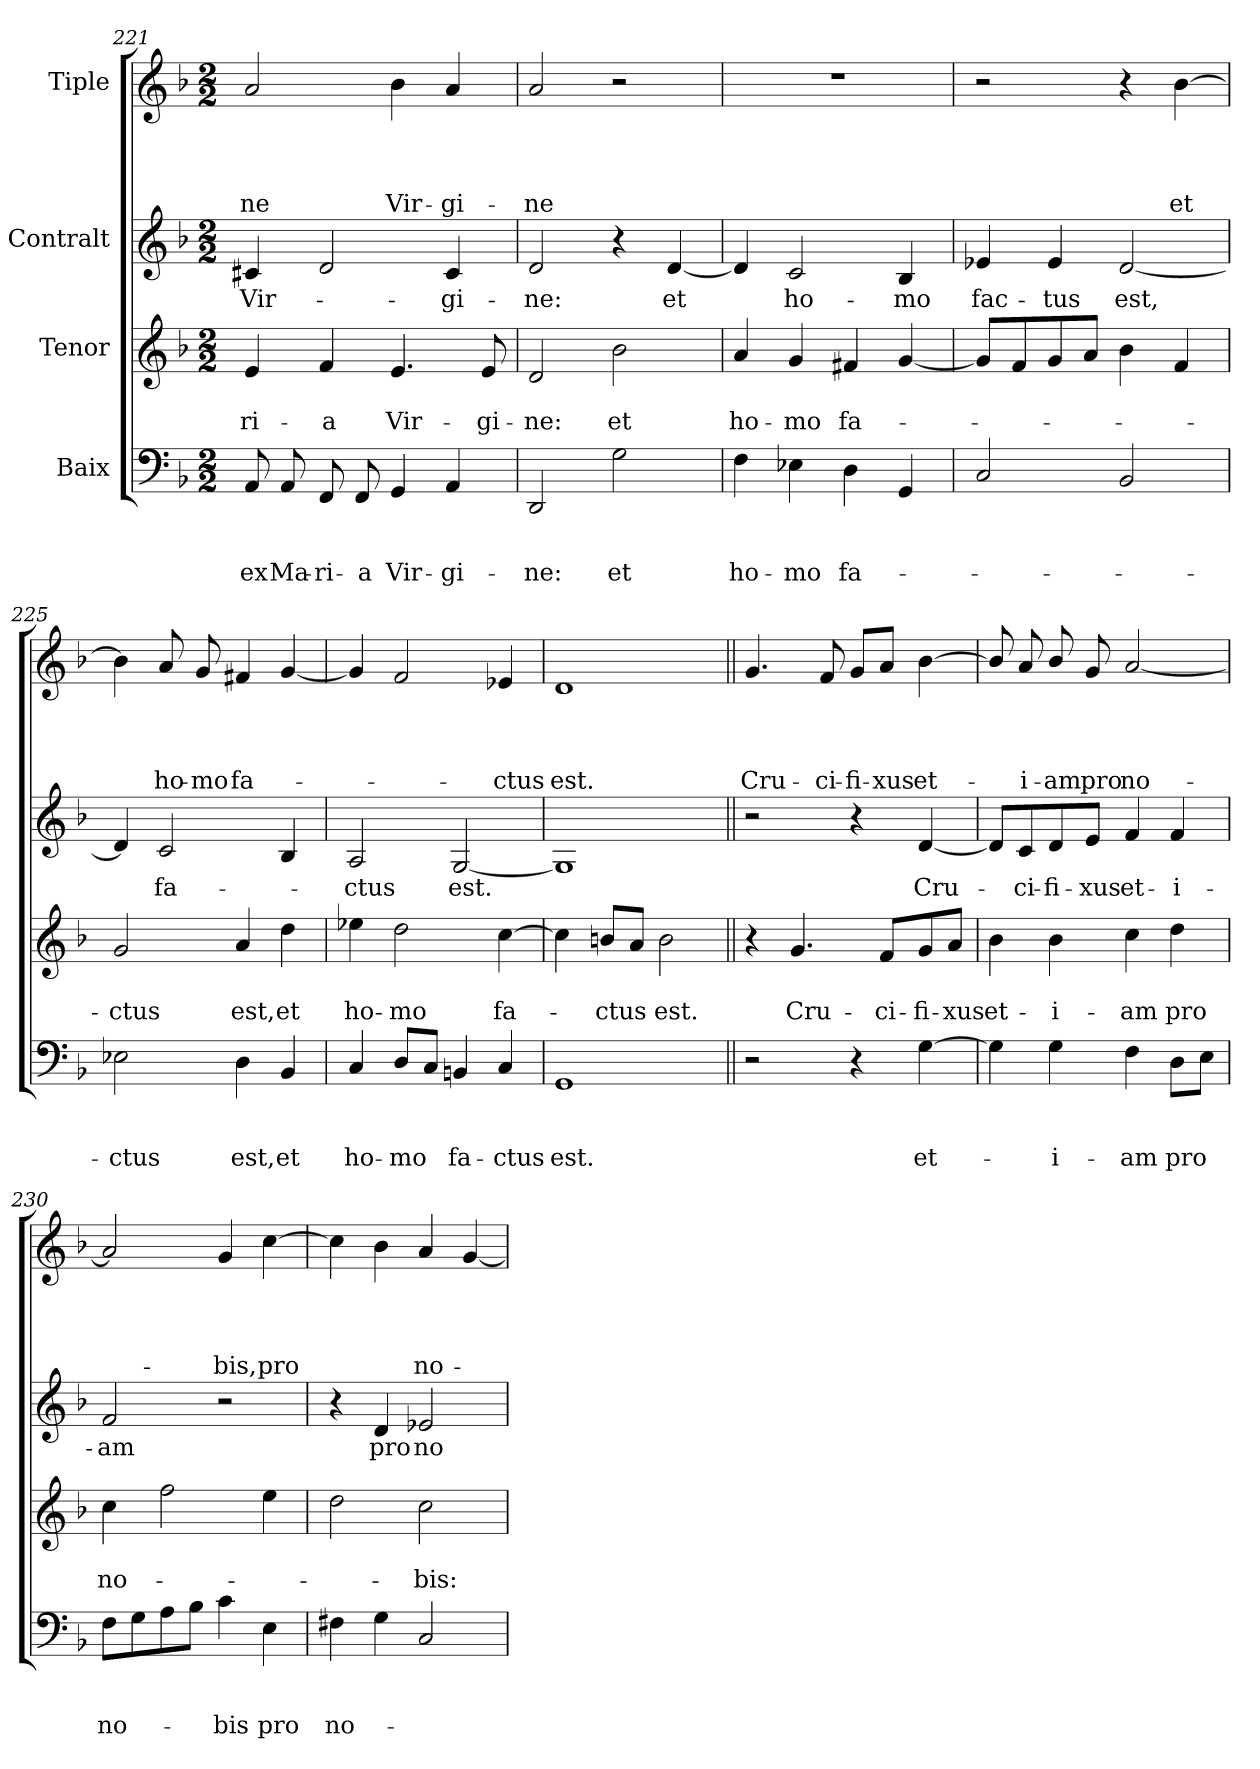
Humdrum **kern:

**kern	**text	**text	**text	**kern	**text	**text	**kern	**text	**kern	**text	**text	**text	**text
*part4	*part4	*part4	*part4	*part3	*part3	*part3	*part2	*part2	*part1	*part1	*part1	*part1	*part1
*staff4	*staff4	*staff4	*staff4	*staff3	*staff3	*staff3	*staff2	*staff2	*staff1	*staff1	*staff1	*staff1	*staff1
*I"Baix	*	*	*	*I"Tenor	*	*	*I"Contralt	*	*I"Tiple	*	*	*	*
*clefF4	*	*	*	*clefG2	*	*	*clefG2	*	*clefG2	*	*	*	*
*k[b-]	*	*	*	*k[b-]	*	*	*k[b-]	*	*k[b-]	*	*	*	*
*F:	*	*	*	*F:	*	*	*F:	*	*F:	*	*	*	*
*M2/2	*	*	*	*M2/2	*	*	*M2/2	*	*M2/2	*	*	*	*
=221	=221	=221	=221	=221	=221	=221	=221	=221	=221	=221	=221	=221	=221
!	!	!	!LO:LY:b	!	!	!LO:LY:b	!	!LO:LY:b	!	!	!	!	!LO:LY:b
8AA/	.	.	ex	4e/	.	-ri-	4c#X/	Vir-	2a/	.	.	.	-ne
!	!	!	!LO:LY:b	!	!	!	!	!	!	!	!	!	!
8AA/	.	.	Ma-	.	.	.	.	.	.	.	.	.	.
!	!	!	!LO:LY:b	!	!	!LO:LY:b	!	!	!	!	!	!	!
8FF/	.	.	-ri-	4f/	.	-a	2d/	.	.	.	.	.	.
!	!	!	!LO:LY:b	!	!	!	!	!	!	!	!	!	!
8FF/	.	.	-a	.	.	.	.	.	.	.	.	.	.
!	!	!	!LO:LY:b	!	!	!LO:LY:b	!	!	!	!	!	!	!LO:LY:b
4GG/	.	.	Vir-	4.e/	.	Vir-	.	.	4b-\	.	.	.	Vir-
!	!	!	!LO:LY:b	!	!	!	!	!LO:LY:b	!	!	!	!	!LO:LY:b
4AA/	.	.	-gi-	.	.	.	4c#/	-gi-	4a/	.	.	.	-gi-
!	!	!	!	!	!	!LO:LY:b	!	!	!	!	!	!	!
.	.	.	.	8e/	.	-gi-	.	.	.	.	.	.	.
=222	=222	=222	=222	=222	=222	=222	=222	=222	=222	=222	=222	=222	=222
!	!	!	!LO:LY:b	!	!	!LO:LY:b	!	!LO:LY:b	!	!	!	!	!LO:LY:b
2DD/	.	.	-ne:	2d/	.	-ne:	2d/	-ne:	2a/	.	.	.	-ne
!	!	!	!LO:LY:b	!	!	!LO:LY:b	!	!	!	!	!	!	!
2G\	.	.	et	2b-\	.	et	4r	.	2r	.	.	.	.
!	!	!	!	!	!	!	!	!LO:LY:b	!	!	!	!	!
.	.	.	.	.	.	.	[<4d/	et	.	.	.	.	.
=223	=223	=223	=223	=223	=223	=223	=223	=223	=223	=223	=223	=223	=223
!	!	!	!LO:LY:b	!	!	!LO:LY:b	!	!	!	!	!	!	!
4F\	.	.	ho-	4a/	.	ho-	4d/]	.	1r	.	.	.	.
!	!	!	!LO:LY:b	!	!	!LO:LY:b	!	!LO:LY:b	!	!	!	!	!
4E-X\	.	.	-mo	4g/	.	-mo	2c/	ho-	.	.	.	.	.
!	!	!	!LO:LY:b	!	!	!LO:LY:b	!	!	!	!	!	!	!
4D\	.	.	fa-	4f#X/	.	fa-	.	.	.	.	.	.	.
!	!	!	!	!	!	!	!	!LO:LY:b	!	!	!	!	!
4GG/	.	.	.	[<4g/	.	.	4B-/	-mo	.	.	.	.	.
!!LO:LB:g=z
=224	=224	=224	=224	=224	=224	=224	=224	=224	=224	=224	=224	=224	=224
!	!	!	!	!	!	!	!	!LO:LY:b	!	!	!	!	!
2C/	.	.	.	8g/L]	.	.	4e-X/	fac-	2r	.	.	.	.
.	.	.	.	8f/	.	.	.	.	.	.	.	.	.
!	!	!	!	!	!	!	!	!LO:LY:b	!	!	!	!	!
.	.	.	.	8g/	.	.	4e-/	-tus	.	.	.	.	.
.	.	.	.	8a/J	.	.	.	.	.	.	.	.	.
!	!	!	!	!	!	!	!	!LO:LY:b	!	!	!	!	!
2BB-/	.	.	.	4b-\	.	.	[<2d/	est,	4r	.	.	.	.
!	!	!	!	!	!	!	!	!	!	!	!	!	!LO:LY:b
.	.	.	.	4f/	.	.	.	.	[>4b-\	.	.	.	et
=225	=225	=225	=225	=225	=225	=225	=225	=225	=225	=225	=225	=225	=225
!	!	!	!LO:LY:b	!	!	!LO:LY:b	!	!	!	!	!	!	!
2E-X\	.	.	-ctus	2g/	.	-ctus	4d/]	.	4b-\]	.	.	.	.
!	!	!	!	!	!	!	!	!LO:LY:b	!	!	!	!	!LO:LY:b
.	.	.	.	.	.	.	2c/	fa-	8a/	.	.	.	ho-
!	!	!	!	!	!	!	!	!	!	!	!	!	!LO:LY:b
.	.	.	.	.	.	.	.	.	8g/	.	.	.	-mo
!	!	!	!LO:LY:b	!	!	!LO:LY:b	!	!	!	!	!	!	!LO:LY:b
4D\	.	.	est,	4a/	.	est,	.	.	4f#X/	.	.	.	fa-
!	!	!	!LO:LY:b	!	!	!LO:LY:b	!	!	!	!	!	!	!
4BB-/	.	.	et	4dd\	.	et	4B-/	.	[<4g/	.	.	.	.
=226	=226	=226	=226	=226	=226	=226	=226	=226	=226	=226	=226	=226	=226
!	!	!	!LO:LY:b	!	!	!LO:LY:b	!	!LO:LY:b	!	!	!	!	!
4C/	.	.	ho-	4ee-X\	.	ho-	2A/	-ctus	4g/]	.	.	.	.
!	!	!	!LO:LY:b	!	!	!LO:LY:b	!	!	!	!	!	!	!
8D/L	.	.	-mo	2dd\	.	-mo	.	.	2f/	.	.	.	.
8C/J	.	.	.	.	.	.	.	.	.	.	.	.	.
!	!	!	!LO:LY:b	!	!	!	!	!LO:LY:b	!	!	!	!	!
4BBn/	.	.	fa-	.	.	.	[<2G/	est.	.	.	.	.	.
!	!	!	!LO:LY:b	!	!	!LO:LY:b	!	!	!	!	!	!	!LO:LY:b
4C/	.	.	-ctus	[>4cc\	.	fa-	.	.	4e-X/	.	.	.	-ctus
=227	=227	=227	=227	=227	=227	=227	=227	=227	=227	=227	=227	=227	=227
!	!	!	!LO:LY:b	!	!	!	!	!	!	!	!	!	!LO:LY:b
1GG	.	.	est.	4cc\]	.	.	1G]	.	1d	.	.	.	est.
!	!	!	!	!	!	!LO:LY:b	!	!	!	!	!	!	!
.	.	.	.	8bn/L	.	-ctus	.	.	.	.	.	.	.
.	.	.	.	8a/J	.	.	.	.	.	.	.	.	.
!	!	!	!	!	!	!LO:LY:b	!	!	!	!	!	!	!
.	.	.	.	2b\	.	est.	.	.	.	.	.	.	.
=228||	=228||	=228||	=228||	=228||	=228||	=228||	=228||	=228||	=228||	=228||	=228||	=228||	=228||
!	!	!	!	!	!	!	!	!	!	!	!	!	!LO:LY:b
2r	.	.	.	4r	.	.	2r	.	4.g/	.	.	.	Cru-
!	!	!	!	!	!	!LO:LY:b	!	!	!	!	!	!	!
.	.	.	.	4.g/	.	Cru-	.	.	.	.	.	.	.
!	!	!	!	!	!	!	!	!	!	!	!	!	!LO:LY:b
.	.	.	.	.	.	.	.	.	8f/	.	.	.	-ci-
!	!	!	!	!	!	!	!	!	!	!	!	!	!LO:LY:b
4r	.	.	.	.	.	.	4r	.	8g/L	.	.	.	-fi-
!	!	!	!	!	!	!LO:LY:b	!	!	!	!	!	!	!LO:LY:b
.	.	.	.	8f/L	.	-ci-	.	.	8a/J	.	.	.	-xus
!	!	!	!LO:LY:b	!	!	!LO:LY:b	!	!LO:LY:b	!	!	!	!	!LO:LY:b
[>4G\	.	.	et-	8g/	.	-fi-	[<4d/	Cru-	[>4b-\	.	.	.	et-
!	!	!	!	!	!	!LO:LY:b	!	!	!	!	!	!	!
.	.	.	.	8a/J	.	-xus	.	.	.	.	.	.	.
=229	=229	=229	=229	=229	=229	=229	=229	=229	=229	=229	=229	=229	=229
!	!	!	!	!	!	!LO:LY:b	!	!	!	!	!	!	!
4G\]	.	.	.	4b-\	.	et-	8d/L]	.	8b-/]	.	.	.	.
!	!	!	!	!	!	!	!	!LO:LY:b	!	!	!	!	!LO:LY:b
.	.	.	.	.	.	.	8c/	-ci-	8a/	.	.	.	-i-
!	!	!	!LO:LY:b	!	!	!LO:LY:b	!	!LO:LY:b	!	!	!	!	!LO:LY:b
4G\	.	.	-i-	4b-\	.	-i-	8d/	-fi-	8b-/	.	.	.	-am
!	!	!	!	!	!	!	!	!LO:LY:b	!	!	!	!	!LO:LY:b
.	.	.	.	.	.	.	8e/J	-xus	8g/	.	.	.	pro
!	!	!	!LO:LY:b	!	!	!LO:LY:b	!	!LO:LY:b	!	!	!	!	!LO:LY:b
4F\	.	.	-am	4cc\	.	-am	4f/	et-	[<2a/	.	.	.	no-
!	!	!	!LO:LY:b	!	!	!LO:LY:b	!	!LO:LY:b	!	!	!	!	!
8D\L	.	.	pro	4dd\	.	pro	4f/	-i-	.	.	.	.	.
8E\J	.	.	.	.	.	.	.	.	.	.	.	.	.
!!LO:LB:g=z
=230	=230	=230	=230	=230	=230	=230	=230	=230	=230	=230	=230	=230	=230
!	!	!	!LO:LY:b	!	!	!LO:LY:b	!	!LO:LY:b	!	!	!	!	!
8F\L	.	.	no-	4cc\	.	no-	2f/	-am	2a/]	.	.	.	.
8G\	.	.	.	.	.	.	.	.	.	.	.	.	.
8A\	.	.	.	2ff\	.	.	.	.	.	.	.	.	.
8B-\J	.	.	.	.	.	.	.	.	.	.	.	.	.
!	!	!	!LO:LY:b	!	!	!	!	!	!	!	!	!	!LO:LY:b
4c\	.	.	-bis	.	.	.	2r	.	4g/	.	.	.	-bis,
!	!	!	!LO:LY:b	!	!	!	!	!	!	!	!	!	!LO:LY:b
4E\	.	.	pro	4ee\	.	.	.	.	[>4cc\	.	.	.	pro
=231	=231	=231	=231	=231	=231	=231	=231	=231	=231	=231	=231	=231	=231
!	!	!	!LO:LY:b	!	!	!	!	!	!	!	!	!	!
4F#X\	.	.	no-	2dd\	.	.	4r	.	4cc\]	.	.	.	.
!	!	!	!	!	!	!	!	!LO:LY:b	!	!	!	!	!
4G\	.	.	.	.	.	.	4d/	pro	4b-\	.	.	.	.
!	!	!	!	!	!	!LO:LY:b	!	!LO:LY:b	!	!	!	!	!LO:LY:b
2C/	.	.	.	2cc\	.	-bis:	2e-X/	no-	4a/	.	.	.	no-
.	.	.	.	.	.	.	.	.	[<4g/	.	.	.	.
=	=	=	=	=	=	=	=	=	=	=	=	=	=
*-	*-	*-	*-	*-	*-	*-	*-	*-	*-	*-	*-	*-	*-
